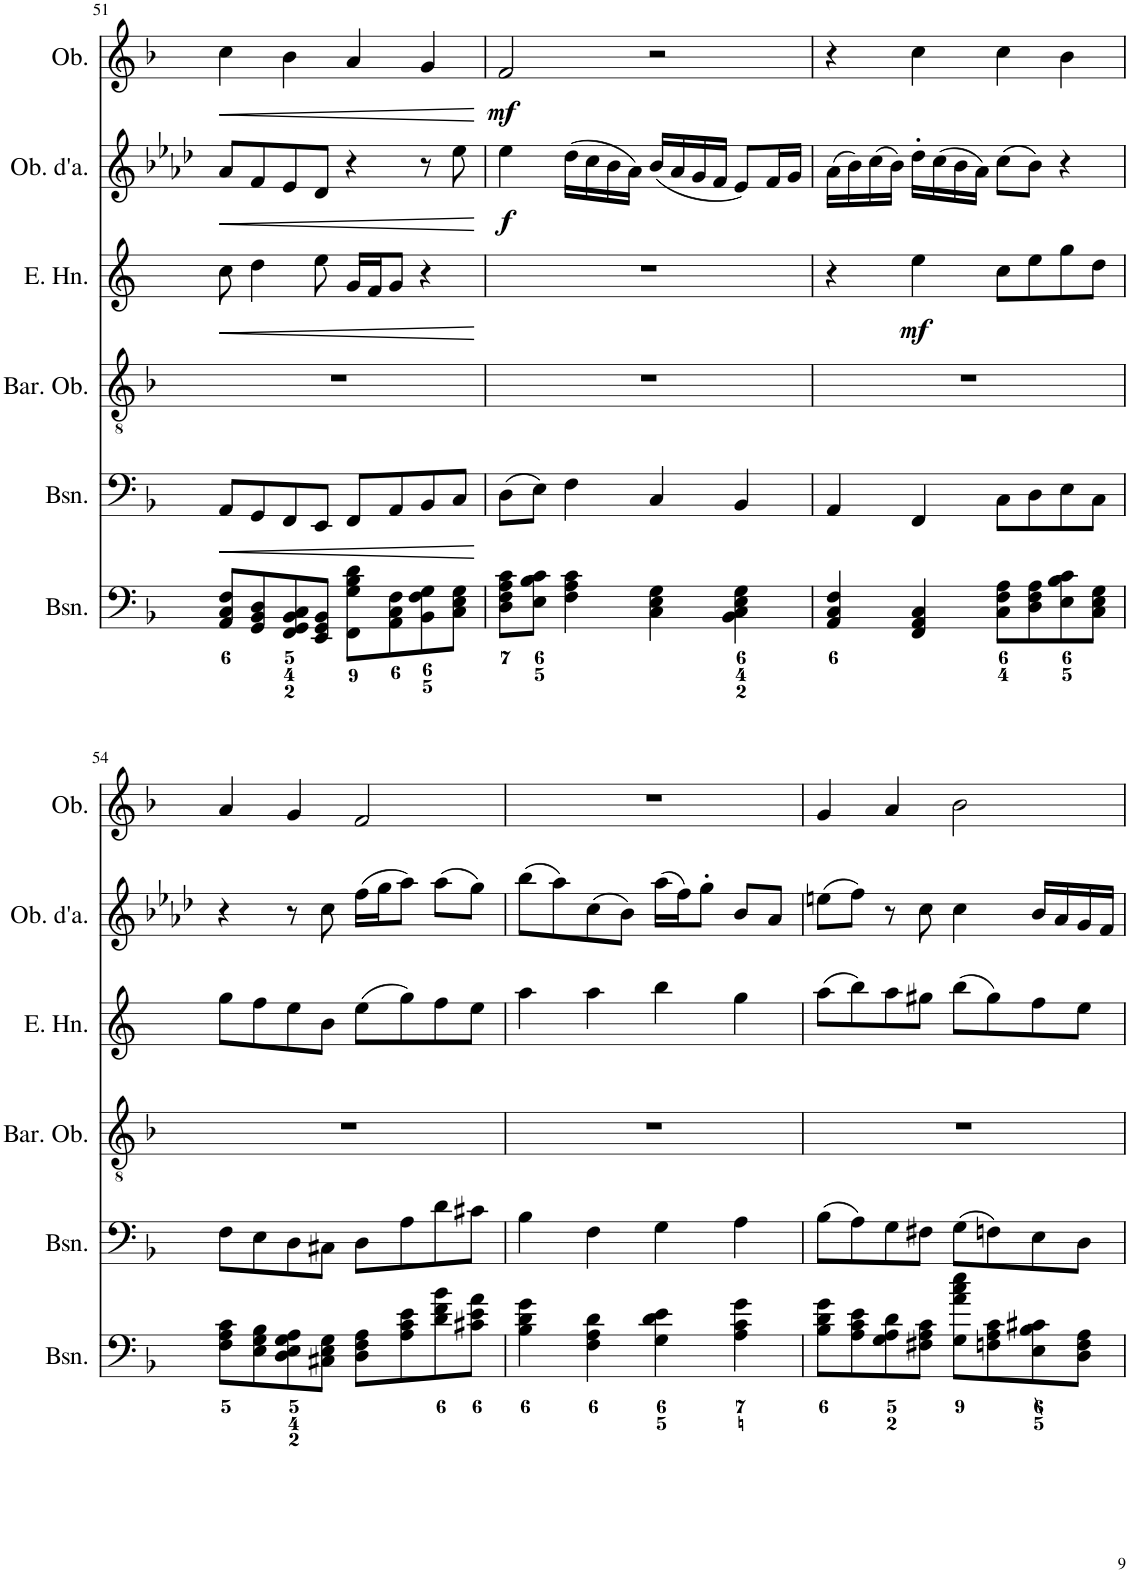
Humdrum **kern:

**kern	**kern	**dynam	**kern	**kern	**dynam	**kern	**dynam	**kern	**dynam
*part6	*part5	*part5	*part4	*part3	*part3	*part2	*part2	*part1	*part1
*staff6	*staff5	*staff5	*staff4	*staff3	*staff3	*staff2	*staff2	*staff1	*staff1
*I"Bassoon	*I"Bassoon	*	*I"Baritone Oboe	*I"English Horn	*	*I"Oboe d'amore	*	*I"Oboe	*
*I'Bsn.	*I'Bsn.	*	*I'Bar. Ob.	*I'E. Hn.	*	*I'Ob. d'a.	*	*I'Ob.	*
!!LO:PB:g=z
*clefF4	*clefF4	*	*clefGv2	*clefG2	*	*clefG2	*	*clefG2	*
*	*	*	*	*Trd4c7	*	*Trd2c3	*	*	*
*k[b-]	*k[b-]	*	*k[b-]	*k[]	*	*k[b-e-a-d-]	*	*k[b-]	*
*M4/4	*M4/4	*	*M4/4	*M4/4	*	*M4/4	*	*M4/4	*
*met(c)	*met(c)	*	*met(c)	*met(c)	*	*met(c)	*	*met(c)	*
=51	=51	=51	=51	=51	=51	=51	=51	=51	=51
!	!	!LO:HP:b	!	!	!LO:HP:b	!	!LO:HP:b	!	!LO:HP:b
8AA/ 8C/ 8F/L	8AA/L	<	1r	8cc\	<	8a-/L	<	4cc\	<
8GG/ 8BB-/ 8D/	8GG/	.	.	4dd\	.	8f/	.	.	.
8FF/ 8GG/ 8BB-/ 8C/	8FF/	.	.	.	.	8e-/	.	4b-\	.
8EE/ 8GG/ 8BB-/J	8EE/J	.	.	8ee\	.	8d-/J	.	.	.
8FF\ 8G\ 8B-\ 8d\L	8FF/L	.	.	16g/LL	.	4r	.	4a/	.
.	.	.	.	16f/J	.	.	.	.	.
8AA\ 8C\ 8F\	8AA/	.	.	8g/J	.	.	.	.	.
8BB-\ 8F\ 8G\	8BB-/	.	.	4r	.	8r	.	4g/	.
8C\ 8E\ 8G\J	8C/J	.	.	.	.	8ee-\	.	.	.
.	.	[	.	.	[	.	[	.	[
=52	=52	=52	=52	=52	=52	=52	=52	=52	=52
!	!	!	!	!	!	!	!LO:DY:b	!	!LO:DY:b
8D\ 8F\ 8A\ 8c\L	(8D\L	.	1r	1r	.	4ee-\	f	2f/	mf
8E\ 8B-\ 8c\J	8E\J)	.	.	.	.	.	.	.	.
4F\ 4A\ 4c\	4F\	.	.	.	.	(16dd-\LL	.	.	.
.	.	.	.	.	.	16cc\	.	.	.
.	.	.	.	.	.	16b-\	.	.	.
.	.	.	.	.	.	16a-\JJ)	.	.	.
4C\ 4E\ 4G\	4C/	.	.	.	.	(16b-/LL	.	2r	.
.	.	.	.	.	.	16a-/	.	.	.
.	.	.	.	.	.	16g/	.	.	.
.	.	.	.	.	.	16f/JJ	.	.	.
4BB-\ 4C\ 4E\ 4G\	4BB-/	.	.	.	.	8e-/L)	.	.	.
.	.	.	.	.	.	16f/L	.	.	.
.	.	.	.	.	.	16g/JJ	.	.	.
=53	=53	=53	=53	=53	=53	=53	=53	=53	=53
4AA/ 4C/ 4F/	4AA/	.	1r	4r	.	(16a-\LL	.	4r	.
.	.	.	.	.	.	16b-\)	.	.	.
.	.	.	.	.	.	(16cc\	.	.	.
.	.	.	.	.	.	16b-\JJ)	.	.	.
!	!	!	!	!	!LO:DY:b	!	!	!	!
4FF/ 4AA/ 4C/	4FF/	.	.	4ee\	mf	16dd-'\LL	.	4cc\	.
.	.	.	.	.	.	(16cc\	.	.	.
.	.	.	.	.	.	16b-\	.	.	.
.	.	.	.	.	.	16a-\JJ)	.	.	.
8C\ 8F\ 8A\L	8C\L	.	.	8cc\L	.	(8cc\L	.	4cc\	.
8D\ 8F\ 8A\	8D\	.	.	8ee\	.	8b-\J)	.	.	.
8E\ 8B-\ 8c\	8E\	.	.	8gg\	.	4r	.	4b-\	.
8C\ 8E\ 8G\J	8C\J	.	.	8dd\J	.	.	.	.	.
!!LO:LB:g=z
=54	=54	=54	=54	=54	=54	=54	=54	=54	=54
8F\ 8A\ 8c\L	8F\L	.	1r	8gg\L	.	4r	.	4a/	.
8E\ 8G\ 8B-\	8E\	.	.	8ff\	.	.	.	.	.
8D\ 8E\ 8G\ 8A\	8D\	.	.	8ee\	.	8r	.	4g/	.
8C#X\ 8E\ 8G\J	8C#X\J	.	.	8b\J	.	8cc\	.	.	.
8D\ 8F\ 8A\L	8D\L	.	.	(8ee\L	.	(16ff\LL	.	2f/	.
.	.	.	.	.	.	16gg\J	.	.	.
8A\ 8c\ 8e\	8A\	.	.	8gg\)	.	8aa-\J)	.	.	.
8d\ 8f\ 8b-\	8d\	.	.	8ff\	.	(8aa-\L	.	.	.
8c#X\ 8e\ 8a\J	8c#X\J	.	.	8ee\J	.	8gg\J)	.	.	.
=55	=55	=55	=55	=55	=55	=55	=55	=55	=55
4B-\ 4d\ 4g\	4B-\	.	1r	4aa\	.	(8bb-\L	.	1r	.
.	.	.	.	.	.	8aa-\)	.	.	.
4F\ 4A\ 4d\	4F\	.	.	4aa\	.	(8cc\	.	.	.
.	.	.	.	.	.	8b-\J)	.	.	.
4G\ 4d\ 4e\	4G\	.	.	4bb\	.	(16aa-\LL	.	.	.
.	.	.	.	.	.	16ff\J)	.	.	.
.	.	.	.	.	.	8gg'\J	.	.	.
4A\ 4c\ 4g\	4A\	.	.	4gg\	.	8b-/L	.	.	.
.	.	.	.	.	.	8a-/J	.	.	.
=56	=56	=56	=56	=56	=56	=56	=56	=56	=56
8B-\ 8d\ 8g\L	(8B-\L	.	1r	(8aa\L	.	(8een\L	.	4g/	.
8A\ 8c\ 8e\	8A\)	.	.	8bb\)	.	8ff\J)	.	.	.
8G\ 8A\ 8d\	8G\	.	.	8aa\	.	8r	.	4a/	.
8F#X\ 8A\ 8c\J	8F#X\J	.	.	8gg#X\J	.	8cc\	.	.	.
8G\ 8a\ 8cc\ 8ee\L	(8G\L	.	.	(8bb\L	.	4cc\	.	2b-\	.
8Fn\ 8A\ 8c\	8Fn\)	.	.	8gg#\)	.	.	.	.	.
8E\ 8B-\ 8c#X\	8E\	.	.	8ff\	.	16b-/LL	.	.	.
.	.	.	.	.	.	16a-/	.	.	.
8D\ 8F\ 8A\J	8D\J	.	.	8ee\J	.	16g/	.	.	.
.	.	.	.	.	.	16f/JJ	.	.	.
=	=	=	=	=	=	=	=	=	=
*-	*-	*-	*-	*-	*-	*-	*-	*-	*-
